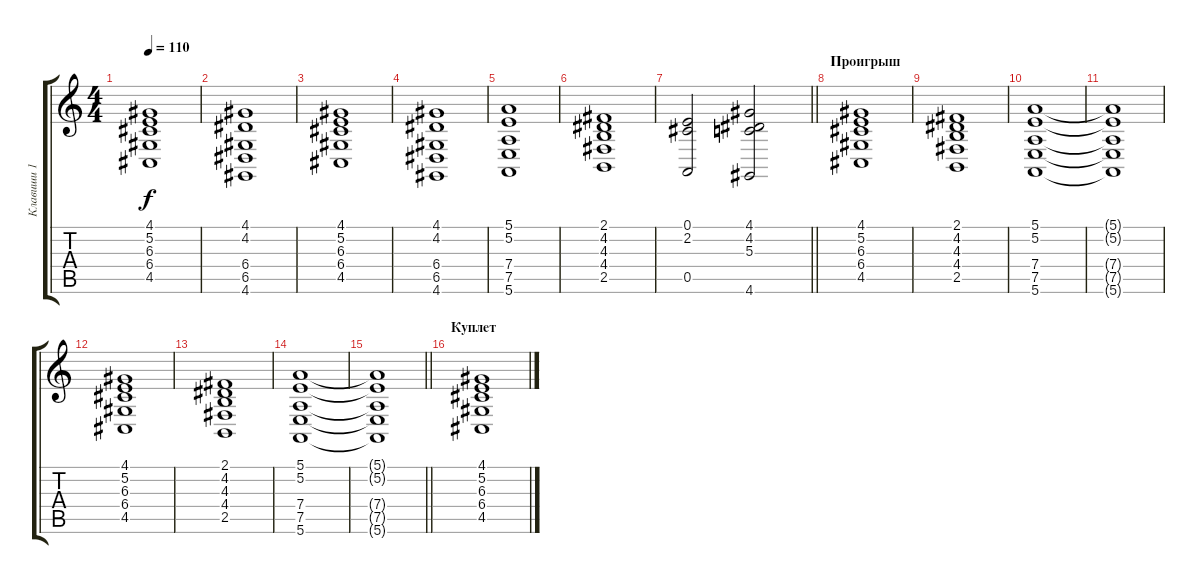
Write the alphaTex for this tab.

\track ("Клавиши 1" "Клавиши 1") {instrument stringensemble1}
\staff {score tabs}
\tuning (E4 B3 G3 D3 A2 E2) {hide}
\ts (4 4)
\tempo 110
\clef g2
\ks c
(4.1 5.2 6.3 6.4 4.5).1{dy f} |
(4.1 4.2 6.4 6.5 4.6).1 |
(4.1 5.2 6.3 6.4 4.5).1 |
(4.1 4.2 6.4 6.5 4.6).1 |
(5.1 5.2 7.4 7.5 5.6).1 |
(2.1 4.2 4.3 4.4 2.5).1 |
\barLineRight lightlight
(0.1 2.2 0.5).2 (4.1 4.2 5.3 4.6).2 |
\section ("" "Проигрыш")
(4.1 5.2 6.3 6.4 4.5).1 |
(2.1 4.2 4.3 4.4 2.5).1 |
(5.1 5.2 7.4 7.5 5.6).1 |
(5.1{t} 5.2{t} 7.4{t} 7.5{t} 5.6{t}).1 |
(4.1 5.2 6.3 6.4 4.5).1 |
(2.1 4.2 4.3 4.4 2.5).1 |
(5.1 5.2 7.4 7.5 5.6).1 |
\barLineRight lightlight
(5.1{t} 5.2{t} 7.4{t} 7.5{t} 5.6{t}).1 |
\section ("" "Куплет")
(4.1 5.2 6.3 6.4 4.5).1
